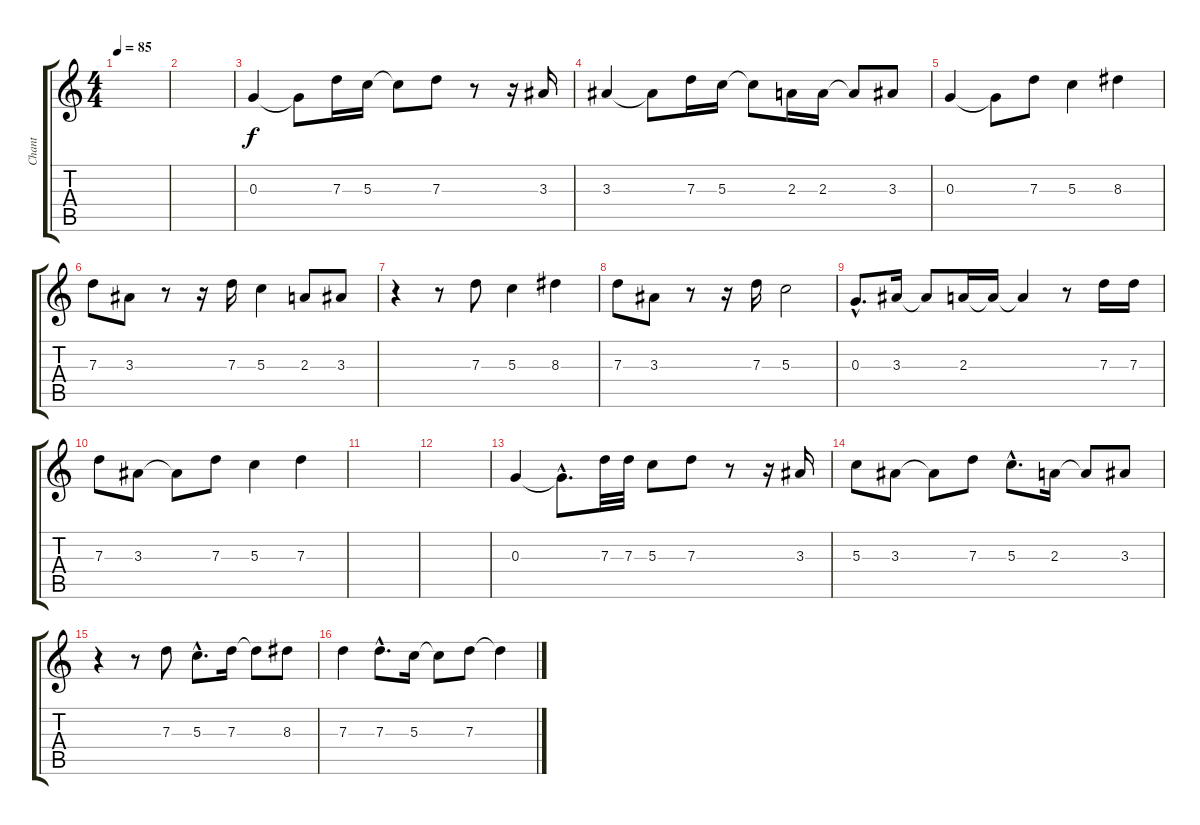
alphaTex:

\track ("Chant" "Chant") {instrument electricguitarclean}
\staff {score tabs}
\tuning (E4 B3 G3 D3 A2 E2) {hide}
\ts (4 4)
\tempo 85
\clef g2
\ks c
|
|
0.3.4 0.3{t}.8 7.3.16 5.3.16 5.3{t}.8 7.3.8 r.8 r.16 3.3.16 |
3.3.4 3.3{t}.8 7.3.16 5.3.16 5.3{t}.8 2.3.16 2.3.16 2.3{t}.8 3.3.8 |
0.3.4 0.3{t}.8 7.3.8 5.3.4 8.3.4 |
7.3.8 3.3.8 r.8 r.16 7.3.16 5.3.4 2.3.8 3.3.8 |
r.4 r.8 7.3.8 5.3.4 8.3.4 |
7.3.8 3.3.8 r.8 r.16 7.3.16 5.3.2 |
0.3{hac}.8{d} 3.3.16 3.3{t}.8 2.3.16 2.3{t}.16 2.3{t}.4 r.8 7.3.16 7.3.16 |
7.3.8 3.3.8 3.3{t}.8 7.3.8 5.3.4 7.3.4 |
|
|
0.3.4 0.3{hac t}.8{d} 7.3.32 7.3.32 5.3.8 7.3.8 r.8 r.16 3.3.16 |
5.3.8 3.3.8 3.3{t}.8 7.3.8 5.3{hac}.8{d} 2.3.16 2.3{t}.8 3.3.8 |
r.4 r.8 7.3.8 5.3{hac}.8{d} 7.3.16 7.3{t}.8 8.3.8 |
7.3.4 7.3{hac}.8{d} 5.3.16 5.3{t}.8 7.3.8 7.3{t}.4
